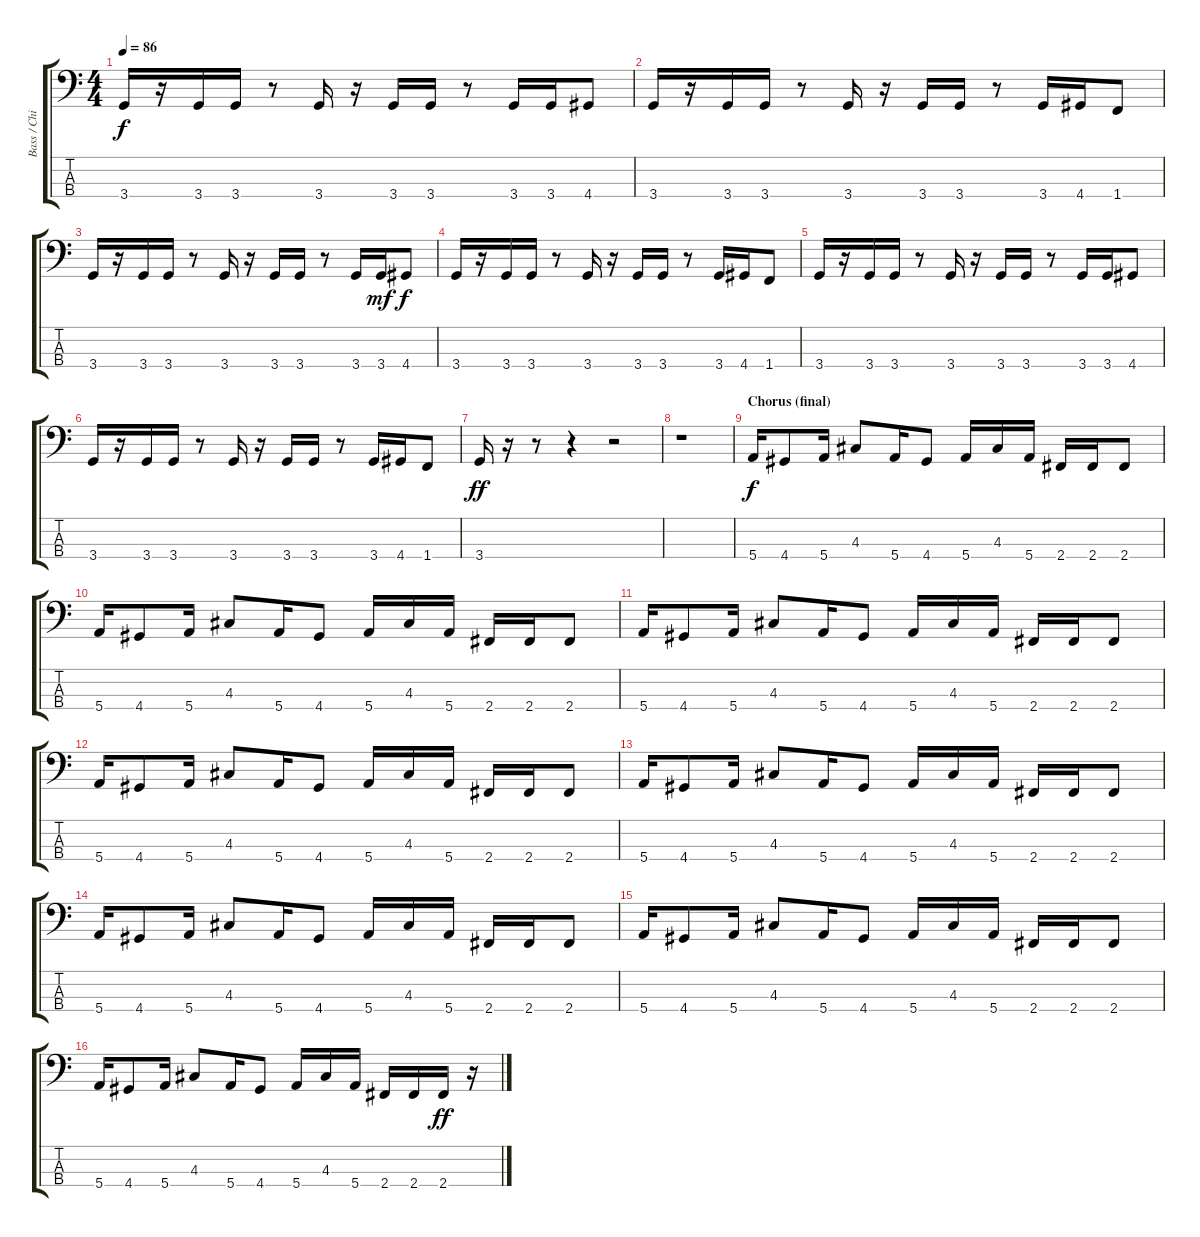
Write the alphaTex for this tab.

\track ("Bass / Chi Cheng" "Bass / Chi") {instrument electricbassfinger}
\staff {score tabs}
\tuning (G2 D2 A1 E1) {hide}
\ts (4 4)
\tempo 86
\clef f4
\ks c
3.4.16{dy f} r.16 3.4.16 3.4.16 r.8 3.4.16 r.16 3.4.16 3.4.16 r.8 3.4.16 3.4.16 4.4.8 |
3.4.16 r.16 3.4.16 3.4.16 r.8 3.4.16 r.16 3.4.16 3.4.16 r.8 3.4.16 4.4.16 1.4.8 |
3.4.16 r.16 3.4.16 3.4.16 r.8 3.4.16 r.16 3.4.16 3.4.16 r.8 3.4.16 3.4.16{dy mf} 4.4.8{dy f} |
3.4.16 r.16 3.4.16 3.4.16 r.8 3.4.16 r.16 3.4.16 3.4.16 r.8 3.4.16 4.4.16 1.4.8 |
3.4.16 r.16 3.4.16 3.4.16 r.8 3.4.16 r.16 3.4.16 3.4.16 r.8 3.4.16 3.4.16 4.4.8 |
3.4.16 r.16 3.4.16 3.4.16 r.8 3.4.16 r.16 3.4.16 3.4.16 r.8 3.4.16 4.4.16 1.4.8 |
3.4.16{dy ff} r.16 r.8 r.4 r.2 |
r.1 |
\section ("" "Chorus (final)")
5.4.16{dy f volume 13} 4.4.8 5.4.16 4.3.8 5.4.16 4.4.8 5.4.16 4.3.16 5.4.16 2.4.16 2.4.16 2.4.8 |
5.4.16 4.4.8 5.4.16 4.3.8 5.4.16 4.4.8 5.4.16 4.3.16 5.4.16 2.4.16 2.4.16 2.4.8 |
5.4.16 4.4.8 5.4.16 4.3.8 5.4.16 4.4.8 5.4.16 4.3.16 5.4.16 2.4.16 2.4.16 2.4.8 |
5.4.16 4.4.8 5.4.16 4.3.8 5.4.16 4.4.8 5.4.16 4.3.16 5.4.16 2.4.16 2.4.16 2.4.8 |
5.4.16 4.4.8 5.4.16 4.3.8 5.4.16 4.4.8 5.4.16 4.3.16 5.4.16 2.4.16 2.4.16 2.4.8 |
5.4.16 4.4.8 5.4.16 4.3.8 5.4.16 4.4.8 5.4.16 4.3.16 5.4.16 2.4.16 2.4.16 2.4.8 |
5.4.16 4.4.8 5.4.16 4.3.8 5.4.16 4.4.8 5.4.16 4.3.16 5.4.16 2.4.16 2.4.16 2.4.8 |
5.4.16 4.4.8 5.4.16 4.3.8 5.4.16 4.4.8 5.4.16 4.3.16 5.4.16 2.4.16 2.4.16 2.4.16{dy ff} r.16
